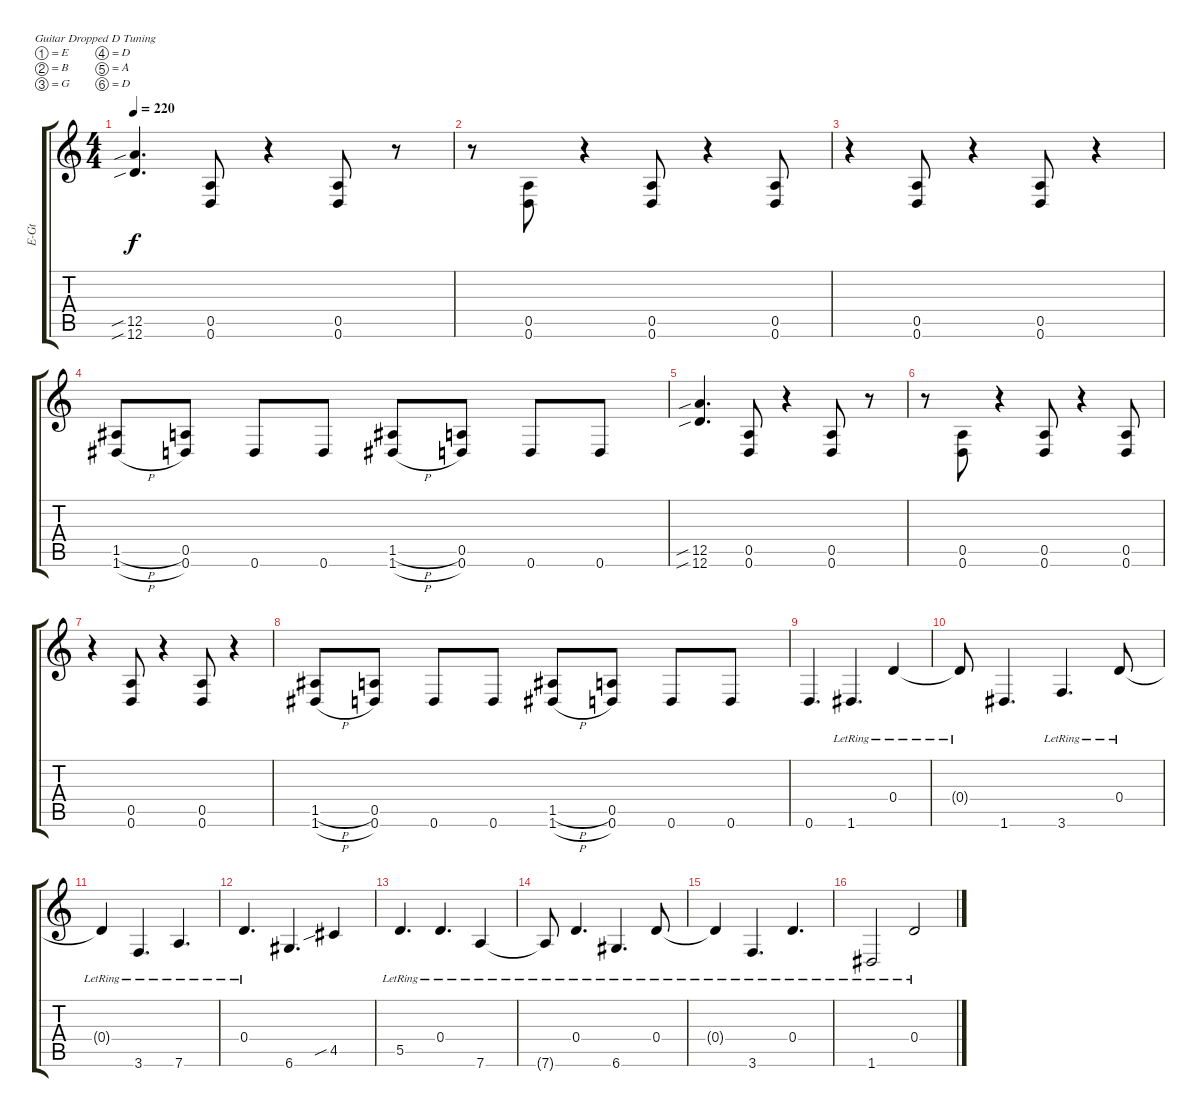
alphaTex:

\bracketExtendMode groupsimilarinstruments
\otherSystemsTrackNameOrientation horizontal
\track ("Guitar-spare" "E-Gt") {instrument distortionguitar}
\staff {score tabs}
\tuning (E4 B3 G3 D3 A2 D2)
\ts (4 4)
\tempo 220
\clef g2
\ks c
(12.5{sib} 12.6{sib}).4{d dy f beam Up} (0.5 0.6).8{beam Up} r.4{beam Up} (0.5 0.6).8{beam Up} r.8{beam Up} |
r.8{beam Down} (0.5 0.6).8{beam Up} r.4{beam Up} (0.5 0.6).8{beam Up} r.4{beam Up} (0.5 0.6).8{beam Up} |
r.4{beam Down} (0.5 0.6).8{beam Up} r.4{beam Up} (0.5 0.6).8{beam Up} r.4{beam Up} |
(1.5{h acc #} 1.6{h acc #}).8{beam Up} (0.5 0.6).8{beam Up} 0.6.8{beam Up} 0.6.8{beam Up} (1.5{h acc #} 1.6{h acc #}).8{beam Up} (0.5 0.6).8{beam Up} 0.6.8{beam Up} 0.6.8{beam Up} |
(12.5{sib} 12.6{sib}).4{d beam Up} (0.5 0.6).8{beam Up} r.4{beam Up} (0.5 0.6).8{beam Up} r.8{beam Up} |
r.8{beam Down} (0.5 0.6).8{beam Up} r.4{beam Up} (0.5 0.6).8{beam Up} r.4{beam Up} (0.5 0.6).8{beam Up} |
r.4{beam Down} (0.5 0.6).8{beam Up} r.4{beam Up} (0.5 0.6).8{beam Up} r.4{beam Up} |
(1.5{h acc #} 1.6{h acc #}).8{beam Up} (0.5 0.6).8{beam Up} 0.6.8{beam Up} 0.6.8{beam Up} (1.5{h acc #} 1.6{h acc #}).8{beam Up} (0.5 0.6).8{beam Up} 0.6.8{beam Up} 0.6.8{beam Up} |
0.6.4{d beam Up} 1.6{lr acc #}.4{d beam Up} 0.4{lr}.4{beam Up} |
0.4{lr t}.8{beam Up} 1.6{acc #}.4{d beam Up} 3.6{lr}.4{d beam Up} 0.4{lr}.8{beam Up} |
0.4{lr t}.4{beam Up} 3.6{lr}.4{d beam Up} 7.6{lr}.4{d beam Up} |
0.4{lr}.4{d beam Up} 6.6{acc #}.4{d beam Up} 4.5{sib acc #}.4{beam Up} |
5.5{lr}.4{d beam Up} 0.4{lr}.4{d beam Up} 7.6{lr}.4{beam Up} |
7.6{lr t}.8{beam Up} 0.4{lr}.4{d beam Up} 6.6{lr acc #}.4{d beam Up} 0.4{lr}.8{beam Up} |
0.4{lr t}.4{beam Up} 3.6{lr}.4{d beam Up} 0.4{lr}.4{d beam Up} |
1.6{lr acc #}.2{beam Up} 0.4{lr}.2{beam Up}
